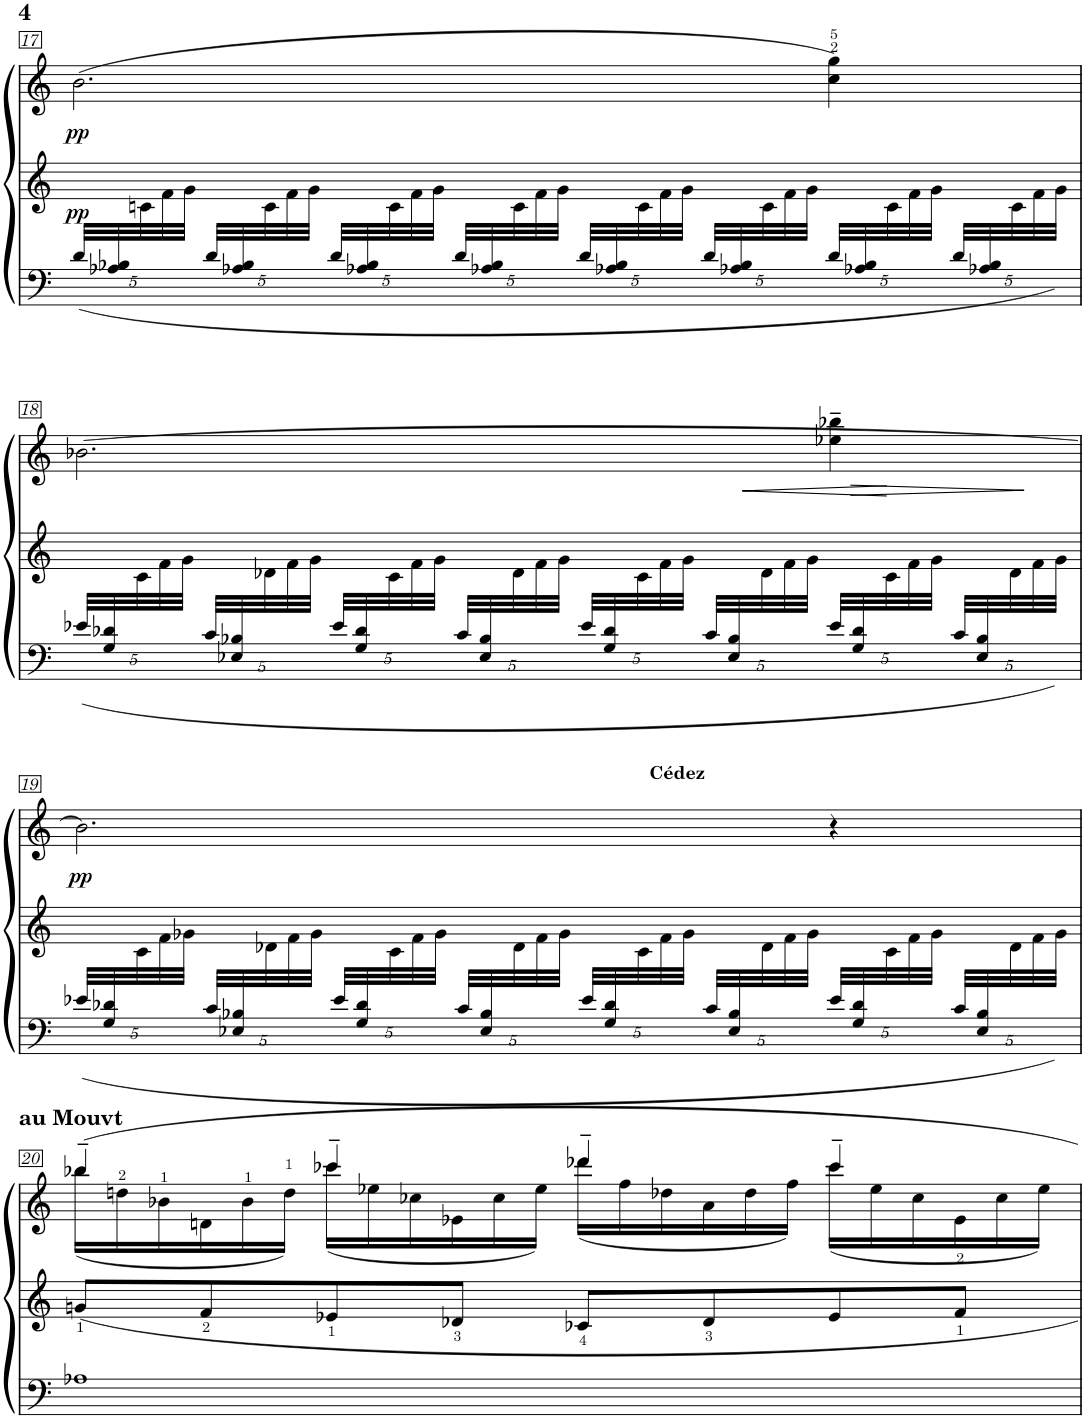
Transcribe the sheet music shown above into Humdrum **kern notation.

**kern	**kern	**kern	**dynam
*part1	*part1	*part1	*part1
*staff3	*staff2	*staff1	*staff1/2/3
*I"Piano	*	*	*
*I'Pno.	*	*	*
!!LO:PB:g=z
*clefF4	*clefG2	*clefG2	*
*k[]	*k[]	*k[]	*
*M4/4	*M4/4	*M4/4	*
*Xbrackettup	*	*	*
=17	=17	=17	=17
*^	*	*	*
!	!	!	!	!LO:DY:b=2
!	!	!	!	!LO:DY:n=1:b
40d/LLL	1ryy	20ryy	(2.b\	pp pp
40A-X/ 40B-X/	.	.	.	.
20.ryy	.	40cn\	.	.
.	.	40f\	.	.
.	.	40g\JJJ	.	.
40d/LLL	.	20ryy	.	.
40A-X/ 40B-/	.	.	.	.
20.ryy	.	40c\	.	.
.	.	40f\	.	.
.	.	40g\JJJ	.	.
40d/LLL	.	20ryy	.	.
40A-X/ 40B-/	.	.	.	.
20.ryy	.	40c\	.	.
.	.	40f\	.	.
.	.	40g\JJJ	.	.
40d/LLL	.	20ryy	.	.
40A-X/ 40B-/	.	.	.	.
20.ryy	.	40c\	.	.
.	.	40f\	.	.
.	.	40g\JJJ	.	.
40d/LLL	.	20ryy	.	.
40A-X/ 40B-/	.	.	.	.
20.ryy	.	40c\	.	.
.	.	40f\	.	.
.	.	40g\JJJ	.	.
40d/LLL	.	20ryy	.	.
40A-X/ 40B-/	.	.	.	.
20.ryy	.	40c\	.	.
.	.	40f\	.	.
.	.	40g\JJJ	.	.
40d/LLL	.	20ryy	4cc\ 4gg\)	.
40A-X/ 40B-/	.	.	.	.
20.ryy	.	40c\	.	.
.	.	40f\	.	.
.	.	40g\JJJ	.	.
40d/LLL	.	20ryy	.	.
40A-X/ 40B-/	.	.	.	.
20.ryy	.	40c\	.	.
.	.	40f\	.	.
.	.	40g\JJJ	.	.
!!LO:LB:g=z
=18	=18	=18	=18	=18
40e-X/LLL	1ryy	20ryy	[2.b-X\	.
40G/ 40d-X/	.	.	.	.
20.ryy	.	40c\	.	.
.	.	40f\	.	.
.	.	40g\JJJ	.	.
40c/LLL	.	20ryy	.	.
40E-X/ 40B-X/	.	.	.	.
20.ryy	.	40d-X\	.	.
.	.	40f\	.	.
.	.	40g\JJJ	.	.
40e-/LLL	.	20ryy	.	.
40G/ 40d-/	.	.	.	.
20.ryy	.	40c\	.	.
.	.	40f\	.	.
.	.	40g\JJJ	.	.
40c/LLL	.	20ryy	.	.
40E-/ 40B-/	.	.	.	.
20.ryy	.	40d-\	.	.
.	.	40f\	.	.
.	.	40g\JJJ	.	.
40e-/LLL	.	20ryy	.	.
40G/ 40d-/	.	.	.	.
20.ryy	.	40c\	.	.
.	.	40f\	.	.
.	.	40g\JJJ	.	.
40c/LLL	.	20ryy	.	.
40E-/ 40B-/	.	.	.	.
20.ryy	.	40d-\	.	.
.	.	40f\	.	.
.	.	40g\JJJ	.	.
40e-/LLL	.	20ryy	4ee-X\~ 4bb-X\~	.
40G/ 40d-/	.	.	.	.
20.ryy	.	40c\	.	.
.	.	40f\	.	.
.	.	40g\JJJ	.	.
40c/LLL	.	20ryy	.	.
40E-/ 40B-/	.	.	.	.
20.ryy	.	40d-\	.	.
.	.	40f\	.	.
.	.	40g\JJJ	.	.
!!LO:LB:g=z
=19	=19	=19	=19	=19
!	!	!	!	!LO:DY:b
40e-X/LLL	1ryy	20ryy	2.b-\]	pp
40G/ 40d-X/	.	.	.	.
20.ryy	.	40c\	.	.
.	.	40f\	.	.
.	.	40g-X\JJJ	.	.
40c/LLL	.	20ryy	.	.
40E-X/ 40B-X/	.	.	.	.
20.ryy	.	40d-X\	.	.
.	.	40f\	.	.
.	.	40g-\JJJ	.	.
40e-/LLL	.	20ryy	.	.
40G/ 40d-/	.	.	.	.
20.ryy	.	40c\	.	.
.	.	40f\	.	.
.	.	40g-\JJJ	.	.
40c/LLL	.	20ryy	.	.
40E-/ 40B-/	.	.	.	.
20.ryy	.	40d-\	.	.
.	.	40f\	.	.
.	.	40g-\JJJ	.	.
40e-/LLL	.	20ryy	.	.
40G/ 40d-/	.	.	.	.
20.ryy	.	40c\	.	.
.	.	40f\	.	.
.	.	40g-\JJJ	.	.
40c/LLL	.	20ryy	.	.
40E-/ 40B-/	.	.	.	.
20.ryy	.	40d-\	.	.
.	.	40f\	.	.
.	.	40g-\JJJ	.	.
!	!	!	!LO:TX:a:B:t=Cédez	!
40e-/LLL	.	20ryy	4r	.
40G/ 40d-/	.	.	.	.
20.ryy	.	40c\	.	.
.	.	40f\	.	.
.	.	40g-\JJJ	.	.
40c/LLL	.	20ryy	.	.
40E-/ 40B-/	.	.	.	.
20.ryy	.	40d-\	.	.
.	.	40f\	.	.
.	.	40g-\JJJ	.	.
*v	*v	*	*	*
!!LO:LB:g=z
=20	=20	=20	=20
*	*	*^	*
!	!	!LO:TX:a:B:t=au Mouvt	!	!
1A-X	8gn</L	4bb-X~/	(24bb-X\LL	.
.	.	.	24ddn>\	.
.	.	.	24b-X>\	.
.	8f</	.	24dn\	.
.	.	.	24b->\	.
.	.	.	24dd\JJ)	.
.	8e-X</	4ccc-X~/	(24ccc-X\LL	.
.	.	.	24ee-X\	.
.	.	.	24cc-X\	.
.	8d-X</J	.	24e-X\	.
.	.	.	24cc-\	.
.	.	.	24ee-\JJ)	.
.	8c-X</L	4ddd-X~/	(24ddd-X\LL	.
.	.	.	24ff\	.
.	.	.	24dd-X\	.
.	8d-</	.	24a\	.
.	.	.	24dd-\	.
.	.	.	24ff\JJ)	.
.	8e-/	4ccc-~/	(24ccc-\LL	.
.	.	.	24ee-\	.
.	.	.	24cc-\	.
.	8f</J	.	24e-\	.
.	.	.	24cc-\	.
.	.	.	24ee-\JJ)	.
*	*	*v	*v	*
=	=	=	=
*-	*-	*-	*-
